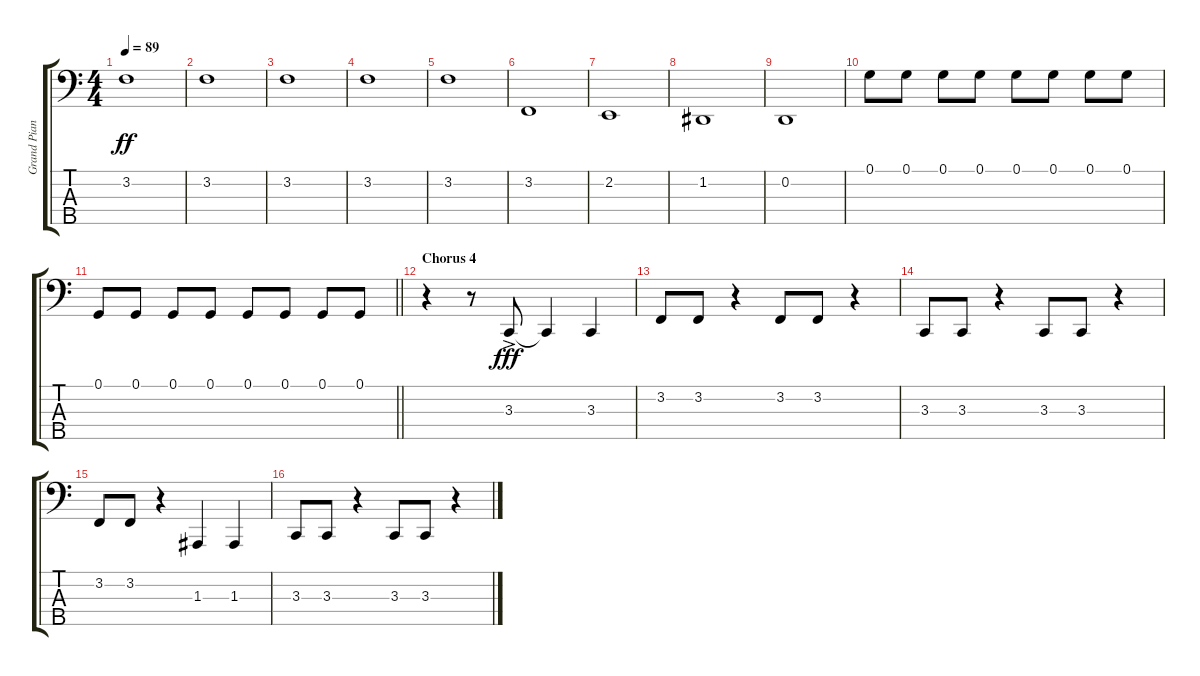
\track ("Grand Piano (Staff 2)" "Grand Pian") {instrument acousticgrandpiano}
\staff {score tabs}
\tuning (G2 D2 A1 E1 B0) {hide}
\ts (4 4)
\tempo 89
\clef f4
\ks c
3.2.1{ot 8vb dy ff} |
3.2.1{ot 8vb} |
3.2.1{ot 8vb} |
3.2.1{ot 8vb} |
3.2.1{ot 8vb} |
3.2.1 |
2.2.1 |
1.2.1 |
0.2.1 |
0.1.8{ot 8vb} 0.1.8{ot 8vb} 0.1.8{ot 8vb} 0.1.8{ot 8vb} 0.1.8{ot 8vb} 0.1.8{ot 8vb} 0.1.8{ot 8vb} 0.1.8{ot 8vb} |
\barLineRight lightlight
0.1.8 0.1.8 0.1.8 0.1.8 0.1.8 0.1.8 0.1.8 0.1.8 |
\section ("" "Chorus 4")
r.4 r.8 3.3{ac}.8{dy fff} 3.3{t}.4 3.3.4 |
3.2.8 3.2.8 r.4 3.2.8 3.2.8 r.4 |
3.3.8 3.3.8 r.4 3.3.8 3.3.8 r.4 |
3.2.8 3.2.8 r.4 1.3.4 1.3.4 |
3.3.8 3.3.8 r.4 3.3.8 3.3.8 r.4
